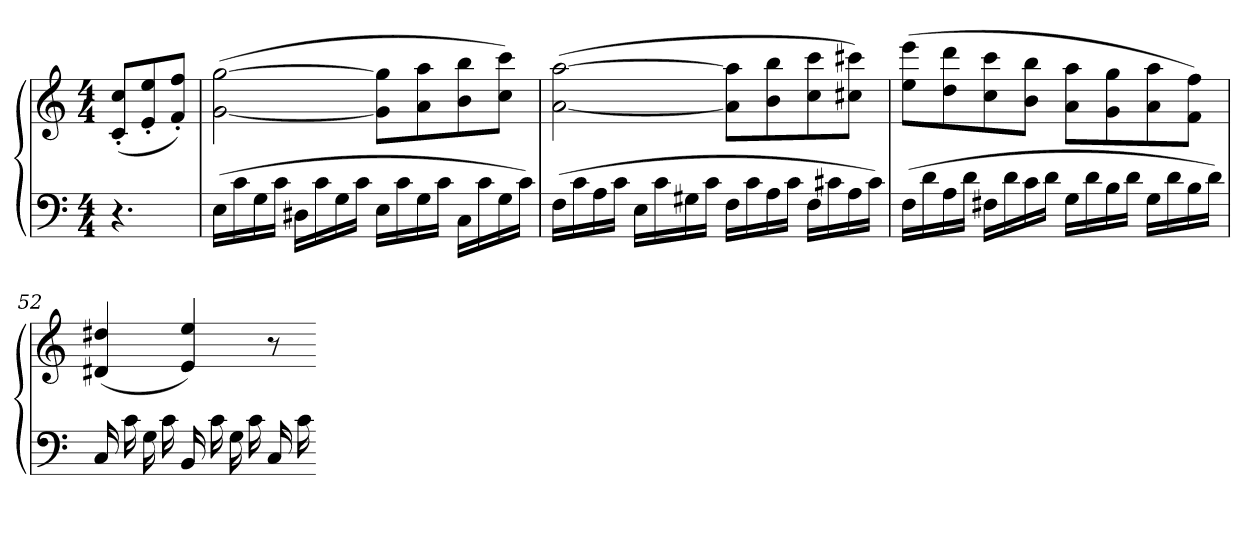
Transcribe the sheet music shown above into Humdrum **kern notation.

**kern	**kern
*part1	*part1
*staff2	*staff1
*clefF4	*clefG2
*k[]	*k[]
*C:	*C:
*M4/4	*M4/4
=	=
4.r	(8c' 8cc'L
.	8e' 8ee'
.	8f' 8ff'J)
=49	=49
(16ELL	([2g [2gg
16c	.
16G	.
16cJJ	.
16D#XLL	.
16c	.
16G	.
16cJJ	.
16ELL	8g] 8gg]L
16c	.
16G	8a 8aa
16cJJ	.
16CLL	8b 8bb
16c	.
16G	8cc 8cccJ)
16cJJ)	.
=50	=50
(16FLL	([2a [2aa
16c	.
16A	.
16cJJ	.
16ELL	.
16c	.
16G#X	.
16cJJ	.
16FLL	8a] 8aa]L
16c	.
16A	8b 8bb
16cJJ	.
16FLL	8cc 8ccc
16c#X	.
16A	8cc#X 8ccc#XJ)
16c#JJ)	.
=51	=51
(16FLL	(8ee 8eeeL
16d	.
16A	8dd 8ddd
16dJJ	.
16F#XLL	8cc 8ccc
16d	.
16c	8b 8bbJ
16dJJ	.
16GLL	8a 8aaL
16d	.
16B	8g 8gg
16dJJ	.
16GLL	8a 8aa
16d	.
16B	8f 8ffJ)
16dJJ)	.
=52	=52
16C	(4d#X 4dd#X
16c	.
16G	.
16c	.
16BB	4e 4ee)
16c	.
16G	.
16c	.
16C	8r
16c	.
=-	=-
*-	*-
